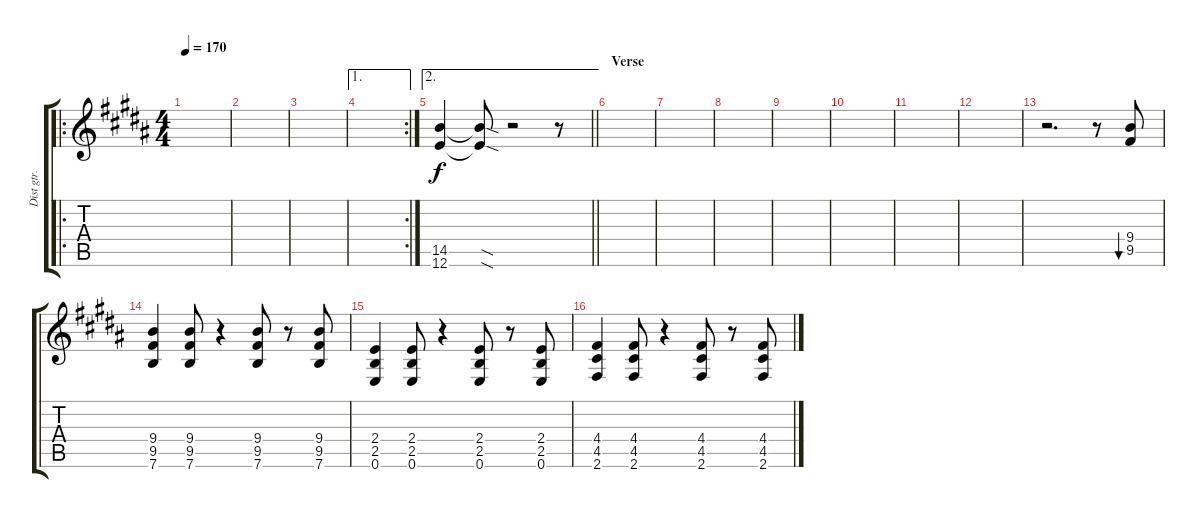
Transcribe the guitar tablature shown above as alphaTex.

\track ("Dist gtr." "Dist gtr.") {instrument overdrivenguitar}
\staff {score tabs}
\tuning (E4 B3 G3 D3 A2 E2) {hide}
\ro
\ts (4 4)
\tempo 170
\clef g2
\ks b
|
|
|
\ae 1
\rc 2
|
\ae 2
\barLineRight lightlight
(14.5 12.6).4 (14.5{sod t} 12.6{sod t}).8 r.2 r.8 |
\section ("" "Verse")
|
|
|
|
|
|
|
r.2{d} r.8 (9.4 9.5).8{bu 120} |
(9.4 9.5 7.6).4 (9.4 9.5 7.6).8 r.4 (9.4 9.5 7.6).8 r.8 (9.4 9.5 7.6).8 |
(2.4 2.5 0.6).4 (2.4 2.5 0.6).8 r.4 (2.4 2.5 0.6).8 r.8 (2.4 2.5 0.6).8 |
(4.4 4.5 2.6).4 (4.4 4.5 2.6).8 r.4 (4.4 4.5 2.6).8 r.8 (4.4 4.5 2.6).8
